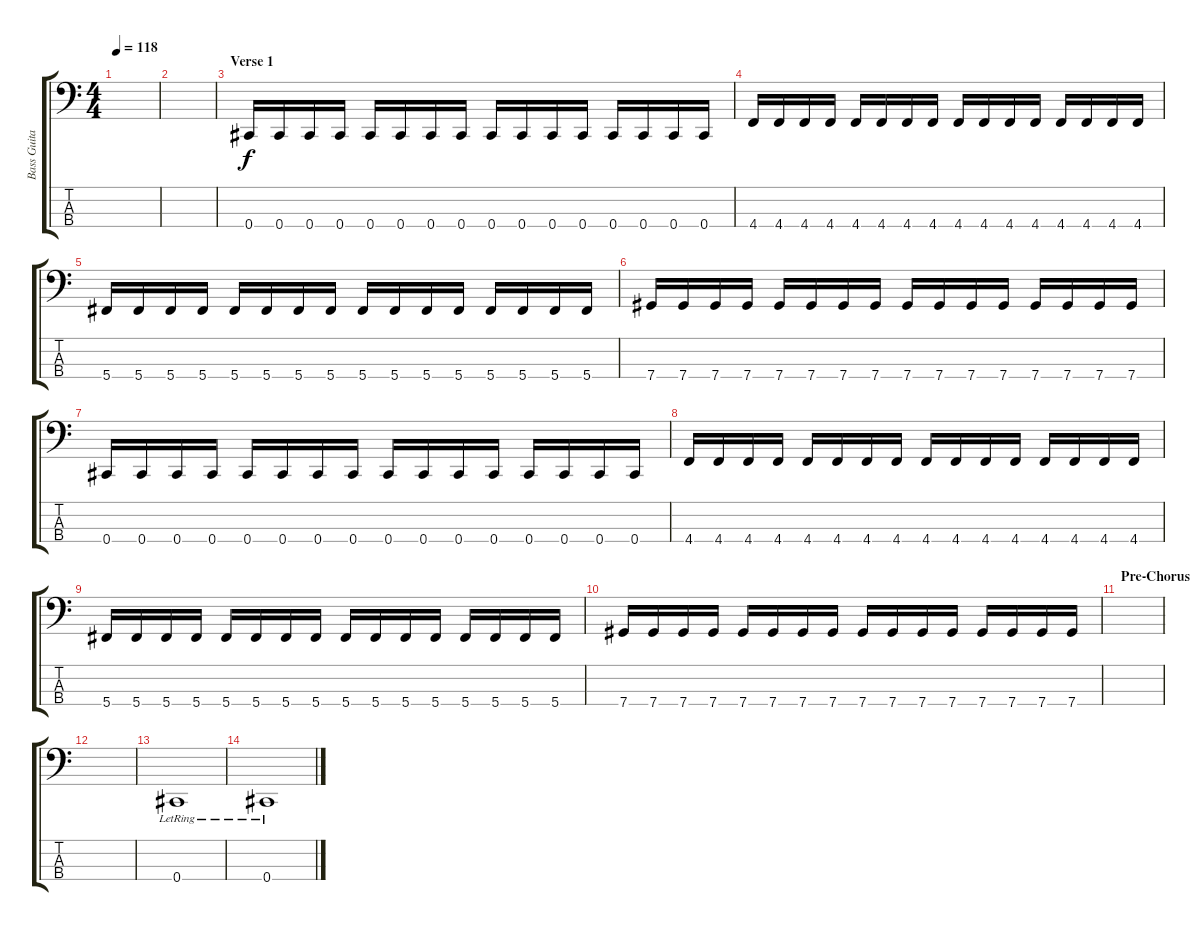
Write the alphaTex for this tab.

\track ("Bass Guitar" "Bass Guita") {instrument electricbassfinger}
\staff {score tabs}
\tuning (Gb2 Db2 Ab1 Db1) {hide}
\ts (4 4)
\tempo 118
\clef f4
\ks c
|
|
\section ("" "Verse 1")
0.4.16 0.4.16 0.4.16 0.4.16 0.4.16 0.4.16 0.4.16 0.4.16 0.4.16 0.4.16 0.4.16 0.4.16 0.4.16 0.4.16 0.4.16 0.4.16 |
4.4.16 4.4.16 4.4.16 4.4.16 4.4.16 4.4.16 4.4.16 4.4.16 4.4.16 4.4.16 4.4.16 4.4.16 4.4.16 4.4.16 4.4.16 4.4.16 |
5.4.16 5.4.16 5.4.16 5.4.16 5.4.16 5.4.16 5.4.16 5.4.16 5.4.16 5.4.16 5.4.16 5.4.16 5.4.16 5.4.16 5.4.16 5.4.16 |
7.4.16 7.4.16 7.4.16 7.4.16 7.4.16 7.4.16 7.4.16 7.4.16 7.4.16 7.4.16 7.4.16 7.4.16 7.4.16 7.4.16 7.4.16 7.4.16 |
0.4.16 0.4.16 0.4.16 0.4.16 0.4.16 0.4.16 0.4.16 0.4.16 0.4.16 0.4.16 0.4.16 0.4.16 0.4.16 0.4.16 0.4.16 0.4.16 |
4.4.16 4.4.16 4.4.16 4.4.16 4.4.16 4.4.16 4.4.16 4.4.16 4.4.16 4.4.16 4.4.16 4.4.16 4.4.16 4.4.16 4.4.16 4.4.16 |
5.4.16 5.4.16 5.4.16 5.4.16 5.4.16 5.4.16 5.4.16 5.4.16 5.4.16 5.4.16 5.4.16 5.4.16 5.4.16 5.4.16 5.4.16 5.4.16 |
7.4.16 7.4.16 7.4.16 7.4.16 7.4.16 7.4.16 7.4.16 7.4.16 7.4.16 7.4.16 7.4.16 7.4.16 7.4.16 7.4.16 7.4.16 7.4.16 |
\section ("" "Pre-Chorus")
|
|
0.4{lr}.1 |
0.4{lr}.1
